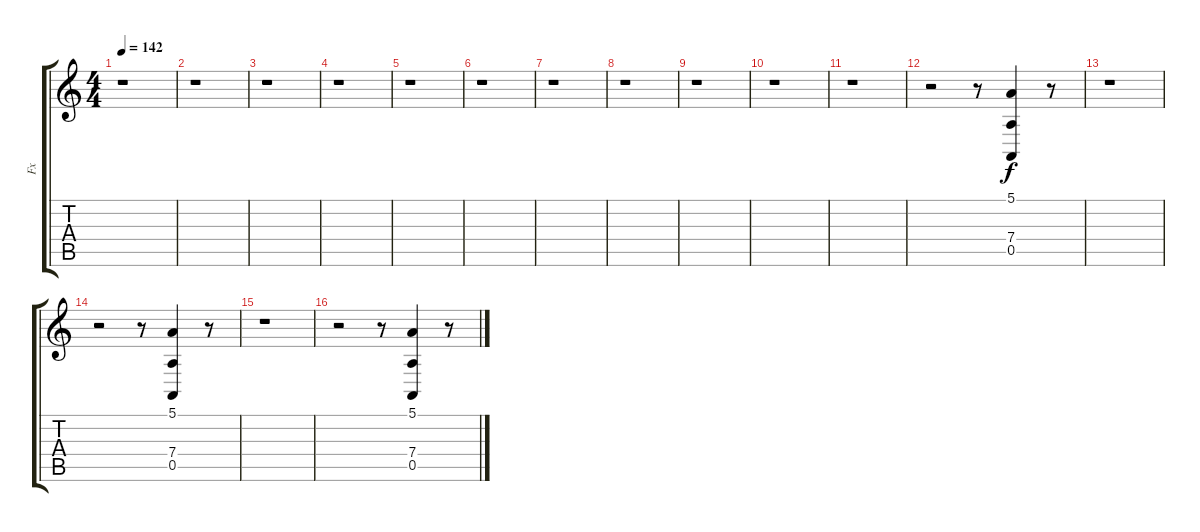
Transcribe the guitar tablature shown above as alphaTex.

\track ("Fx" "Fx") {instrument piccolo}
\staff {score tabs}
\tuning (E4 B3 G3 D3 A2 E2) {hide}
\ts (4 4)
\tempo 142
\clef g2
\ks c
r.1{dy f} |
r.1 |
r.1 |
r.1 |
r.1 |
r.1 |
r.1 |
r.1 |
r.1 |
r.1 |
r.1 |
r.2 r.8 (5.1 7.4 0.5).4{volume 5 instrument choiraahs} r.8 |
r.1 |
r.2 r.8 (5.1 7.4 0.5).4{volume 5 instrument choiraahs} r.8 |
r.1 |
r.2 r.8 (5.1 7.4 0.5).4{volume 5 instrument choiraahs} r.8
